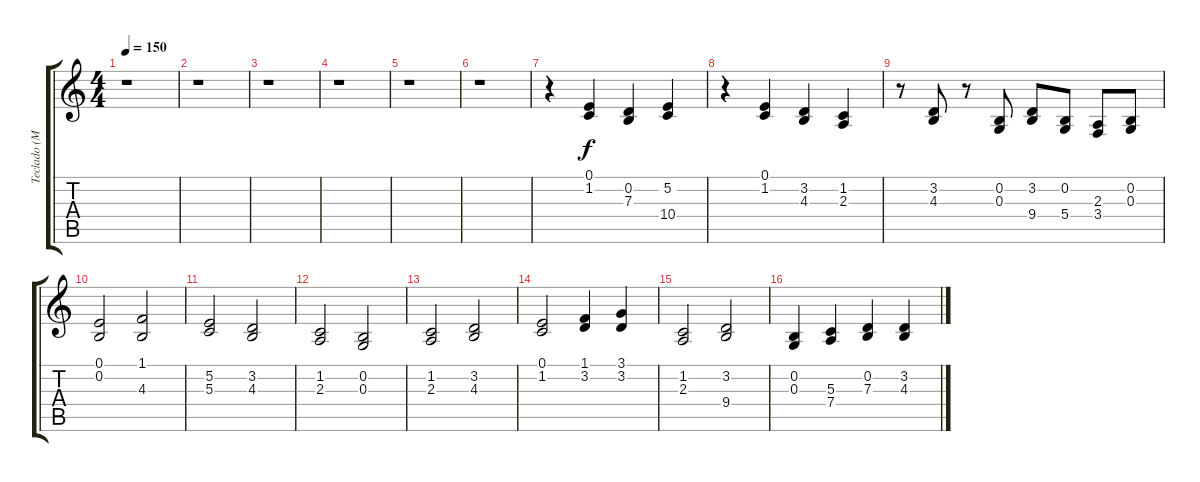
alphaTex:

\track ("Teclado (Mão Direita)" "Teclado (M") {instrument stringensemble1}
\staff {score tabs}
\tuning (E4 B3 G3 D3 A2 E2) {hide}
\ts (4 4)
\tempo 150
\clef g2
\ks c
r.1{dy f} |
r.1 |
r.1 |
r.1 |
r.1 |
r.1 |
r.4 (0.1 1.2).4 (0.2 7.3).4 (5.2 10.4).4 |
r.4 (0.1 1.2).4 (3.2 4.3).4 (1.2 2.3).4 |
r.8 (3.2 4.3).8 r.8 (0.2 0.3).8 (3.2 9.4).8 (0.2 5.4).8 (2.3 3.4).8 (0.2 0.3).8 |
(0.1 0.2).2 (1.1 4.3).2 |
(5.2 5.3).2 (3.2 4.3).2 |
(1.2 2.3).2 (0.2 0.3).2 |
(1.2 2.3).2 (3.2 4.3).2 |
(0.1 1.2).2 (1.1 3.2).4 (3.1 3.2).4 |
(1.2 2.3).2 (3.2 9.4).2 |
(0.2 0.3).4 (5.3 7.4).4 (0.2 7.3).4 (3.2 4.3).4
